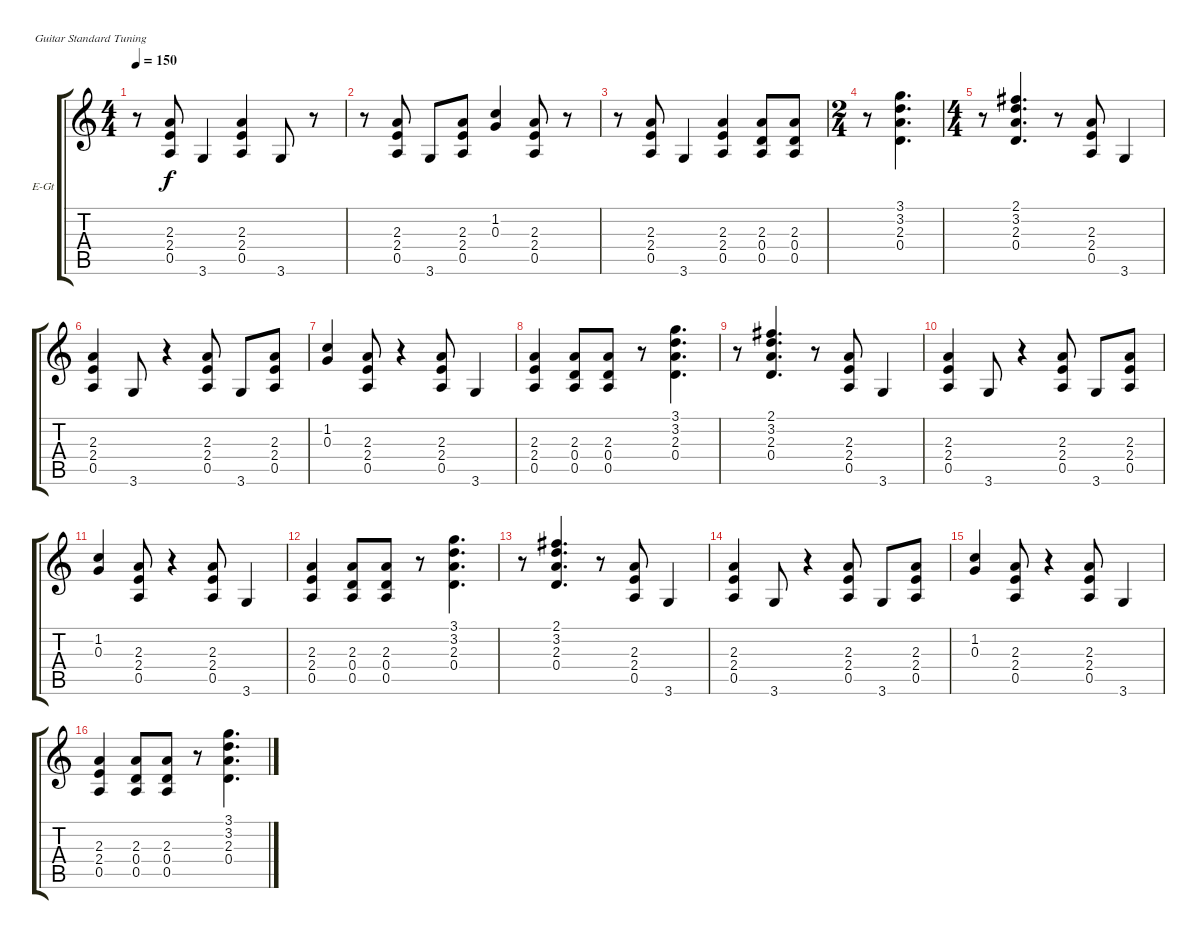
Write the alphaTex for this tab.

\bracketExtendMode groupsimilarinstruments
\firstSystemTrackNameOrientation horizontal
\otherSystemsTrackNameOrientation horizontal
\track ("Guitar 1" "E-Gt") {instrument overdrivenguitar}
\staff {score tabs}
\tuning (E4 B3 G3 D3 A2 E2)
\ts (4 4)
\tempo 150
\clef g2
\ks c
r.8{dy f} (2.3 2.4 0.5).8 3.6.4 (2.3 2.4 0.5).4 3.6.8 r.8 |
r.8 (2.3 2.4 0.5).8 3.6.8 (2.3 2.4 0.5).8 (1.2 0.3).4 (2.3 2.4 0.5).8 r.8 |
r.8 (2.3 2.4 0.5).8 3.6.4 (2.3 2.4 0.5).4 (2.3 0.4 0.5).8 (2.3 0.4 0.5).8 |
\ts (2 4)
r.8 (3.1 3.2 2.3 0.4).4{d} |
\ts (4 4)
r.8 (2.1 3.2 2.3 0.4).4{d} r.8 (2.3 2.4 0.5).8 3.6.4 |
(2.3 2.4 0.5).4 3.6.8 r.4 (2.3 2.4 0.5).8 3.6.8 (2.3 2.4 0.5).8 |
(1.2 0.3).4 (2.3 2.4 0.5).8 r.4 (2.3 2.4 0.5).8 3.6.4 |
(2.3 2.4 0.5).4 (2.3 0.4 0.5).8 (2.3 0.4 0.5).8 r.8 (3.1 3.2 2.3 0.4).4{d} |
r.8 (2.1 3.2 2.3 0.4).4{d} r.8 (2.3 2.4 0.5).8 3.6.4 |
(2.3 2.4 0.5).4 3.6.8 r.4 (2.3 2.4 0.5).8 3.6.8 (2.3 2.4 0.5).8 |
(1.2 0.3).4 (2.3 2.4 0.5).8 r.4 (2.3 2.4 0.5).8 3.6.4 |
(2.3 2.4 0.5).4 (2.3 0.4 0.5).8 (2.3 0.4 0.5).8 r.8 (3.1 3.2 2.3 0.4).4{d} |
r.8 (2.1 3.2 2.3 0.4).4{d} r.8 (2.3 2.4 0.5).8 3.6.4 |
(2.3 2.4 0.5).4 3.6.8 r.4 (2.3 2.4 0.5).8 3.6.8 (2.3 2.4 0.5).8 |
(1.2 0.3).4 (2.3 2.4 0.5).8 r.4 (2.3 2.4 0.5).8 3.6.4 |
(2.3 2.4 0.5).4 (2.3 0.4 0.5).8 (2.3 0.4 0.5).8 r.8 (3.1 3.2 2.3 0.4).4{d}
